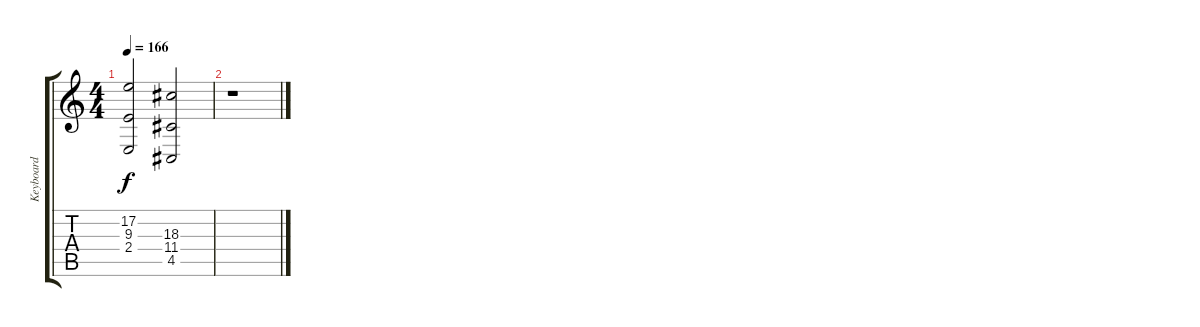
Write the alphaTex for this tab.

\track ("Keyboard" "Keyboard") {instrument pad4choir}
\staff {score tabs}
\tuning (E4 B3 G3 D3 A2 E2) {hide}
\ts (4 4)
\tempo 166
\clef g2
\ks c
(17.2 9.3 2.4).2{dy f} (18.3 11.4 4.5).2 |
r.1
